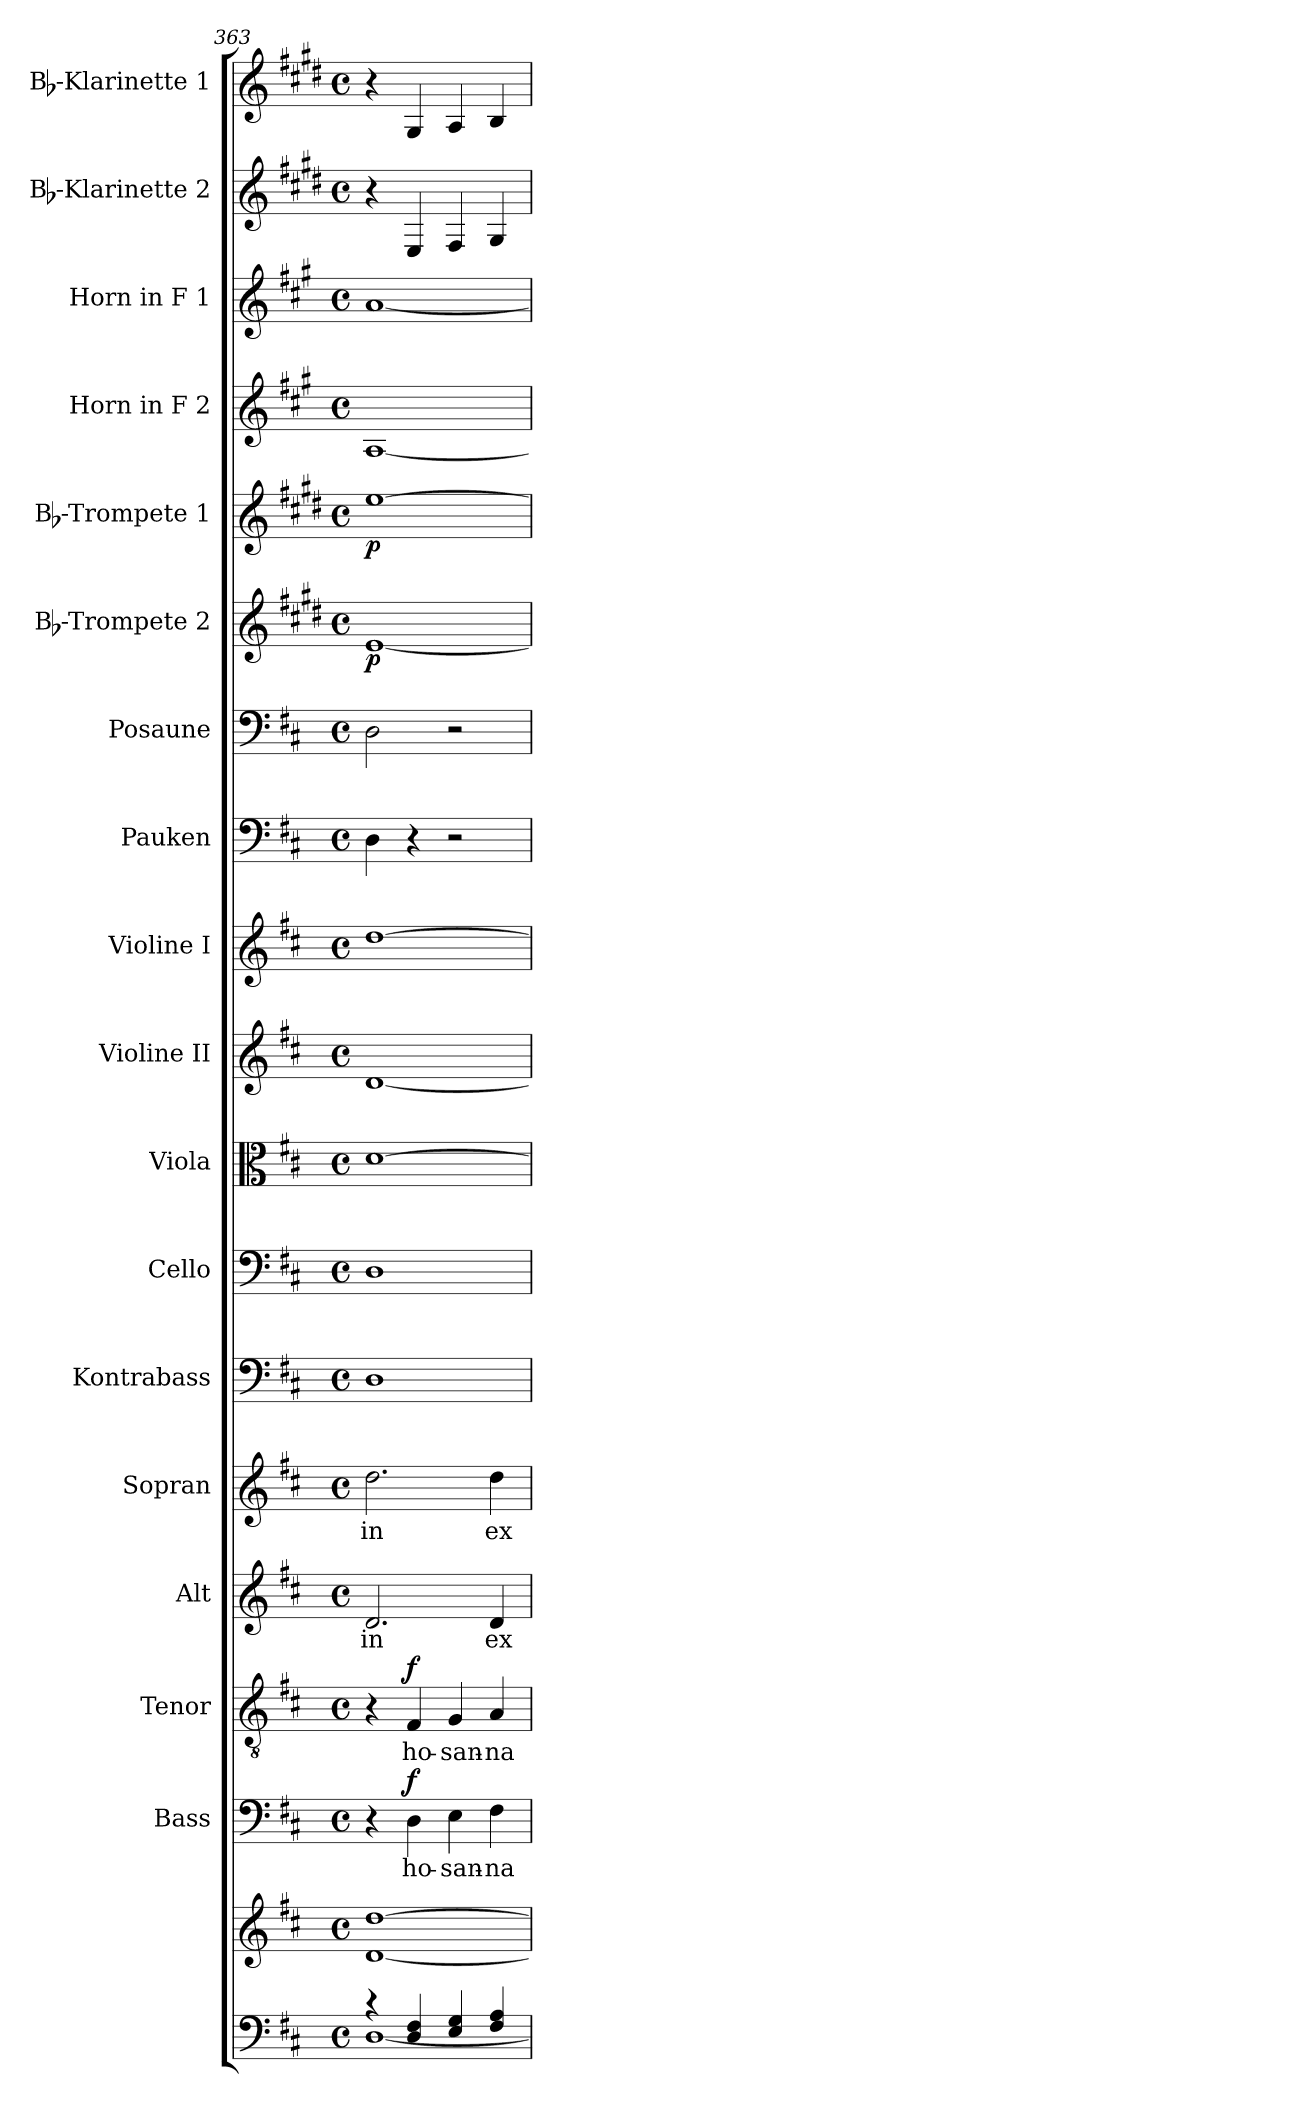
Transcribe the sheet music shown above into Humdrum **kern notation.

**kern	**kern	**kern	**text	**dynam	**kern	**text	**dynam	**kern	**text	**kern	**text	**kern	**kern	**kern	**kern	**kern	**kern	**kern	**kern	**dynam	**kern	**dynam	**kern	**kern	**kern	**kern
*part18	*part18	*part17	*part17	*part17	*part16	*part16	*part16	*part15	*part15	*part14	*part14	*part13	*part12	*part11	*part10	*part9	*part8	*part7	*part6	*part6	*part5	*part5	*part4	*part3	*part2	*part1
*staff19	*staff18	*staff17	*staff17	*staff17	*staff16	*staff16	*staff16	*staff15	*staff15	*staff14	*staff14	*staff13	*staff12	*staff11	*staff10	*staff9	*staff8	*staff7	*staff6	*staff6	*staff5	*staff5	*staff4	*staff3	*staff2	*staff1
*	*	*I"Bass	*	*	*I"Tenor	*	*	*I"Alt	*	*I"Sopran	*	*I"Kontrabass	*I"Cello	*I"Viola	*I"Violine II	*I"Violine I	*I"Pauken	*I"Posaune	*I"Bb-Trompete 2	*	*I"Bb-Trompete 1	*	*I"Horn in F 2	*I"Horn in F 1	*I"Bb-Klarinette 2	*I"Bb-Klarinette 1
*	*	*I'B.	*	*	*I'T.	*	*	*I'A.	*	*I'S.	*	*I'Kb.	*	*I'Vla.	*I'Vl. II	*I'Vl. I	*I'Pk.	*I'Pos.	*I'Bb Trp. 2	*	*I'Bb Trp. 1	*	*	*	*I'Bb Kl. 2	*I'Bb Kl. 1
*clefF4	*clefG2	*clefF4	*	*	*clefGv2	*	*	*clefG2	*	*clefG2	*	*clefF4	*clefF4	*clefC3	*clefG2	*clefG2	*clefF4	*clefF4	*clefG2	*	*clefG2	*	*clefG2	*clefG2	*clefG2	*clefG2
*	*	*	*	*	*	*	*	*	*	*	*	*ITrd7c12	*	*	*	*	*	*	*ITrd1c2	*	*ITrd1c2	*	*ITrd4c7	*ITrd4c7	*ITrd1c2	*ITrd1c2
*k[f#c#]	*k[f#c#]	*k[f#c#]	*	*	*k[f#c#]	*	*	*k[f#c#]	*	*k[f#c#]	*	*k[f#c#]	*k[f#c#]	*k[f#c#]	*k[f#c#]	*k[f#c#]	*k[f#c#]	*k[f#c#]	*k[f#c#]	*	*k[f#c#]	*	*k[f#c#]	*k[f#c#]	*k[f#c#]	*k[f#c#]
*D:	*D:	*D:	*	*	*D:	*	*	*D:	*	*D:	*	*D:	*D:	*D:	*D:	*D:	*D:	*D:	*D:	*	*D:	*	*D:	*D:	*D:	*D:
*M4/4	*M4/4	*M4/4	*	*	*M4/4	*	*	*M4/4	*	*M4/4	*	*M4/4	*M4/4	*M4/4	*M4/4	*M4/4	*M4/4	*M4/4	*M4/4	*	*M4/4	*	*M4/4	*M4/4	*M4/4	*M4/4
*met(c)	*met(c)	*met(c)	*	*	*met(c)	*	*	*met(c)	*	*met(c)	*	*met(c)	*met(c)	*met(c)	*met(c)	*met(c)	*met(c)	*met(c)	*met(c)	*	*met(c)	*	*met(c)	*met(c)	*met(c)	*met(c)
=363	=363	=363	=363	=363	=363	=363	=363	=363	=363	=363	=363	=363	=363	=363	=363	=363	=363	=363	=363	=363	=363	=363	=363	=363	=363	=363
*^	*	*	*	*	*	*	*	*	*	*	*	*	*	*	*	*	*	*	*	*	*	*	*	*	*	*
!	!	!	!	!	!	!	!	!	!	!LO:LY:b	!	!LO:LY:b	!	!	!	!	!	!	!	!	!LO:DY:b	!	!LO:DY:b	!	!	!	!
4rc	[<1D	[1d [1dd	4r	.	.	4r	.	.	2.d/	in	2.dd\	in	1DD	1D	[1d	[1d	[1dd	4D\	2D\	[1d	p	[1dd	p	[1D	[1d	4r	4r
!	!	!	!	!LO:LY:b	!LO:DY:a	!	!LO:LY:b	!LO:DY:a	!	!	!	!	!	!	!	!	!	!	!	!	!	!	!	!	!	!	!
4D/ 4F#/	.	.	4D\	ho-	f	4F#/	ho-	f	.	.	.	.	.	.	.	.	.	4r	.	.	.	.	.	.	.	4D/	4F#/
!	!	!	!	!LO:LY:b	!	!	!LO:LY:b	!	!	!	!	!	!	!	!	!	!	!	!	!	!	!	!	!	!	!	!
4E/ 4G/	.	.	4E\	-san-	.	4G/	-san-	.	.	.	.	.	.	.	.	.	.	2r	2r	.	.	.	.	.	.	4E/	4G/
!	!	!	!	!LO:LY:b	!	!	!LO:LY:b	!	!	!LO:LY:b	!	!LO:LY:b	!	!	!	!	!	!	!	!	!	!	!	!	!	!	!
4F#/ 4A/	.	.	4F#\	-na	.	4A/	-na	.	4d/	ex-	4dd\	ex-	.	.	.	.	.	.	.	.	.	.	.	.	.	4F#/	4A/
*v	*v	*	*	*	*	*	*	*	*	*	*	*	*	*	*	*	*	*	*	*	*	*	*	*	*	*	*
=	=	=	=	=	=	=	=	=	=	=	=	=	=	=	=	=	=	=	=	=	=	=	=	=	=	=
*-	*-	*-	*-	*-	*-	*-	*-	*-	*-	*-	*-	*-	*-	*-	*-	*-	*-	*-	*-	*-	*-	*-	*-	*-	*-	*-
